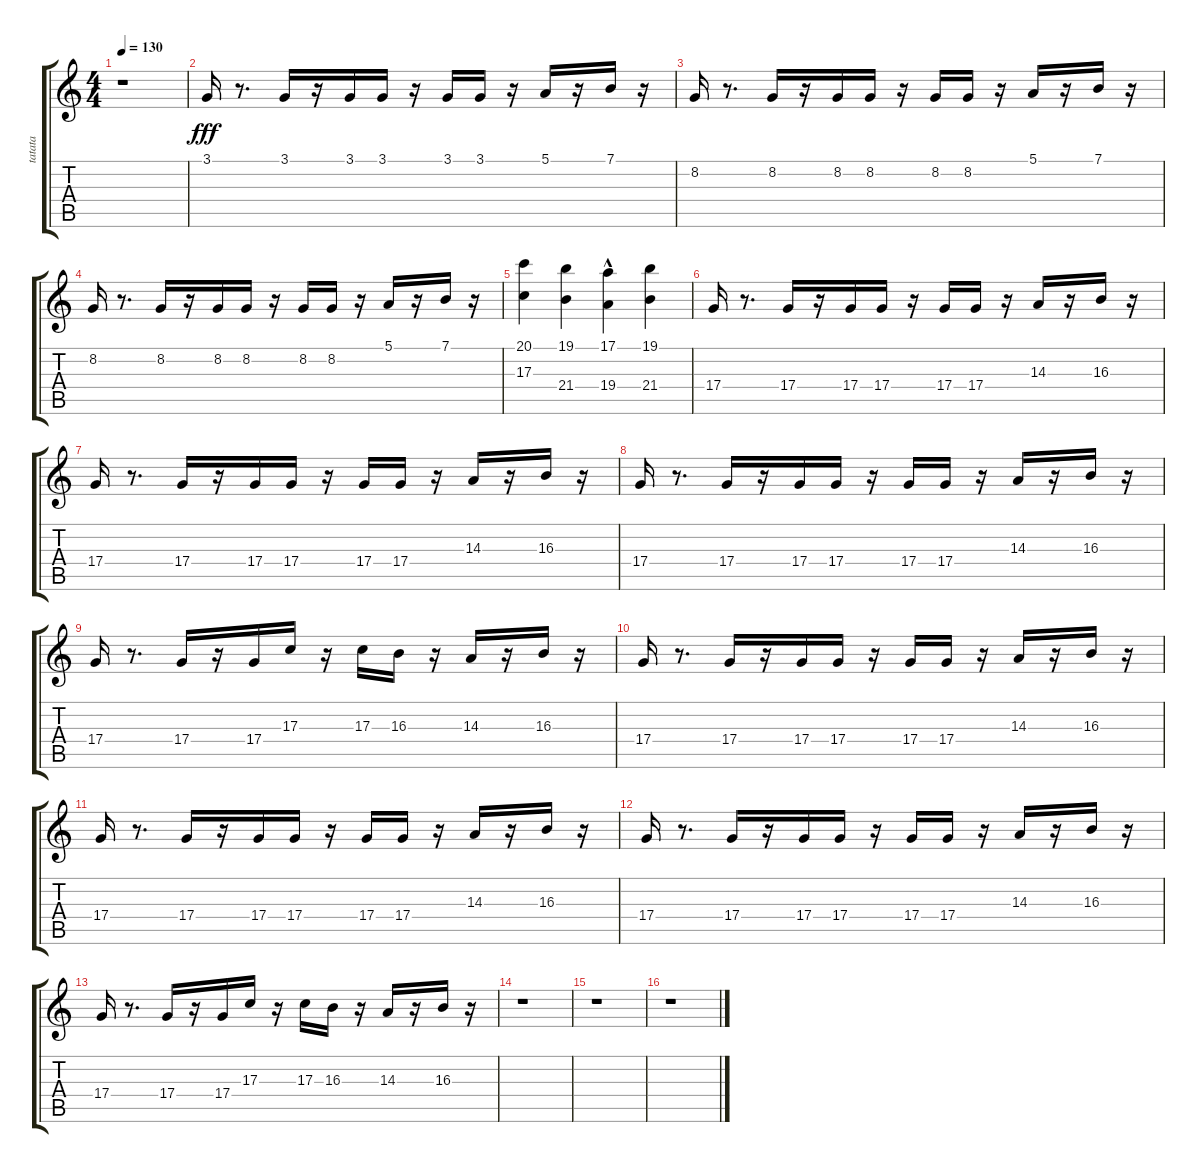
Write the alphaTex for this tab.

\track ("tatata" "tatata") {instrument synthbrass1}
\staff {score tabs}
\tuning (E4 B3 G3 D3 A2 E2) {hide}
\ts (4 4)
\tempo 130
\clef g2
\ks c
r.1{dy fff instrument synthbrass1} |
3.1.16{instrument synthbrass1} r.8{d} 3.1.16 r.16 3.1.16 3.1.16 r.16 3.1.16 3.1.16 r.16 5.1.16 r.16 7.1.16 r.16 |
8.2.16 r.8{d} 8.2.16 r.16 8.2.16 8.2.16 r.16 8.2.16 8.2.16 r.16 5.1.16 r.16 7.1.16 r.16 |
8.2.16 r.8{d} 8.2.16 r.16 8.2.16 8.2.16 r.16 8.2.16 8.2.16 r.16 5.1.16 r.16 7.1.16 r.16 |
(20.1 17.3).4 (19.1 21.4).4 (17.1 19.4{hac}).4 (19.1 21.4).4 |
17.4.16 r.8{d} 17.4.16 r.16 17.4.16 17.4.16 r.16 17.4.16 17.4.16 r.16 14.3.16 r.16 16.3.16 r.16 |
17.4.16 r.8{d} 17.4.16 r.16 17.4.16 17.4.16 r.16 17.4.16 17.4.16 r.16 14.3.16 r.16 16.3.16 r.16 |
17.4.16 r.8{d} 17.4.16 r.16 17.4.16 17.4.16 r.16 17.4.16 17.4.16 r.16 14.3.16 r.16 16.3.16 r.16 |
17.4.16 r.8{d} 17.4.16 r.16 17.4.16 17.3.16 r.16 17.3.16 16.3.16 r.16 14.3.16 r.16 16.3.16 r.16 |
17.4.16 r.8{d} 17.4.16 r.16 17.4.16 17.4.16 r.16 17.4.16 17.4.16 r.16 14.3.16 r.16 16.3.16 r.16 |
17.4.16 r.8{d} 17.4.16 r.16 17.4.16 17.4.16 r.16 17.4.16 17.4.16 r.16 14.3.16 r.16 16.3.16 r.16 |
17.4.16 r.8{d} 17.4.16 r.16 17.4.16 17.4.16 r.16 17.4.16 17.4.16 r.16 14.3.16 r.16 16.3.16 r.16 |
17.4.16 r.8{d} 17.4.16 r.16 17.4.16 17.3.16 r.16 17.3.16 16.3.16 r.16 14.3.16 r.16 16.3.16 r.16 |
r.1 |
r.1 |
r.1
